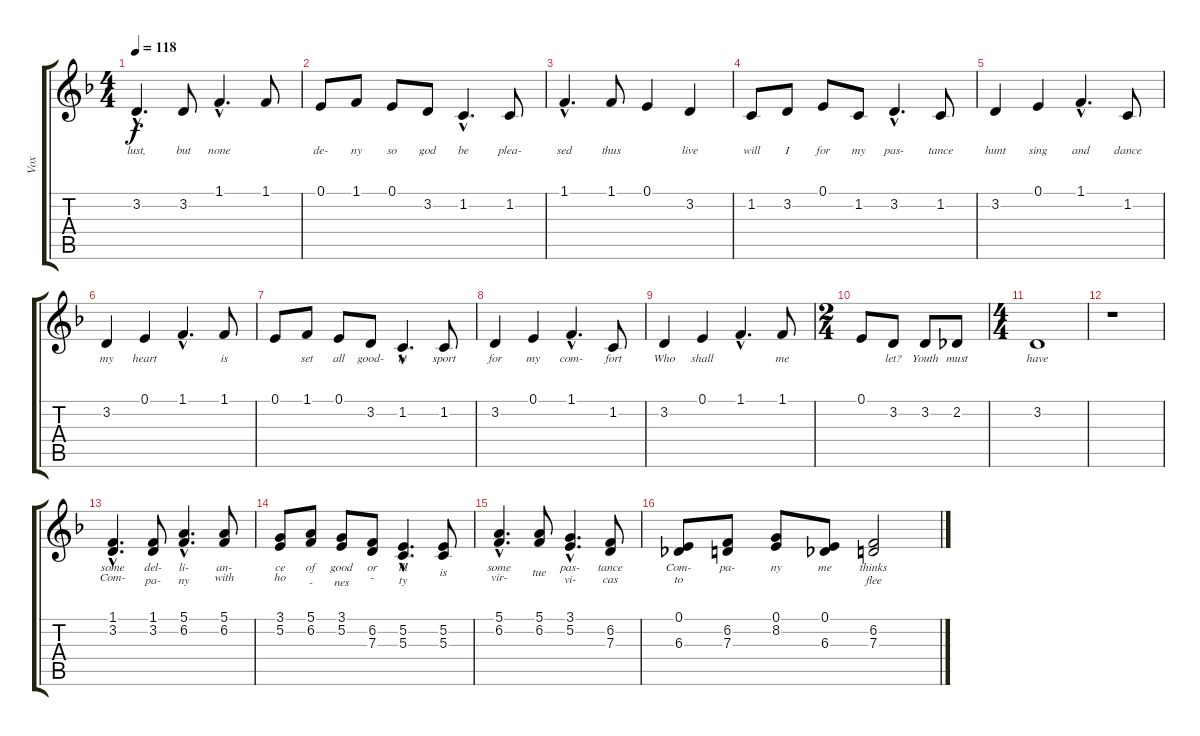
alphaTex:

\track ("Vox" "Vox") {instrument violin}
\staff {score tabs}
\tuning (E4 B3 G3 D3 A2 E2) {hide}
\ts (4 4)
\tempo 118
\clef g2
\ks dminor
3.2{hac}.4{d lyrics (0 "lust,") lyrics (1 "") lyrics (2 "") lyrics (3 "") lyrics (4 "") dy f} 3.2.8{lyrics (0 "but") lyrics (1 "") lyrics (2 "") lyrics (3 "") lyrics (4 "")} 1.1{hac}.4{d lyrics (0 "none") lyrics (1 "") lyrics (2 "") lyrics (3 "") lyrics (4 "")} 1.1.8{lyrics (0 "") lyrics (1 "") lyrics (2 "") lyrics (3 "") lyrics (4 "")} |
0.1.8{lyrics (0 "de-") lyrics (1 "") lyrics (2 "") lyrics (3 "") lyrics (4 "")} 1.1.8{lyrics (0 "ny") lyrics (1 "") lyrics (2 "") lyrics (3 "") lyrics (4 "")} 0.1.8{lyrics (0 "so") lyrics (1 "") lyrics (2 "") lyrics (3 "") lyrics (4 "")} 3.2.8{lyrics (0 "god") lyrics (1 "") lyrics (2 "") lyrics (3 "") lyrics (4 "")} 1.2{hac}.4{d lyrics (0 "be") lyrics (1 "") lyrics (2 "") lyrics (3 "") lyrics (4 "")} 1.2.8{lyrics (0 "plea-") lyrics (1 "") lyrics (2 "") lyrics (3 "") lyrics (4 "")} |
1.1{hac}.4{d lyrics (0 "sed") lyrics (1 "") lyrics (2 "") lyrics (3 "") lyrics (4 "")} 1.1.8{lyrics (0 "thus") lyrics (1 "") lyrics (2 "") lyrics (3 "") lyrics (4 "")} 0.1.4{lyrics (0 "") lyrics (1 "") lyrics (2 "") lyrics (3 "") lyrics (4 "")} 3.2.4{lyrics (0 "live") lyrics (1 "") lyrics (2 "") lyrics (3 "") lyrics (4 "")} |
1.2.8{lyrics (0 "will") lyrics (1 "") lyrics (2 "") lyrics (3 "") lyrics (4 "")} 3.2.8{lyrics (0 "I") lyrics (1 "") lyrics (2 "") lyrics (3 "") lyrics (4 "")} 0.1.8{lyrics (0 "for") lyrics (1 "") lyrics (2 "") lyrics (3 "") lyrics (4 "")} 1.2.8{lyrics (0 "my") lyrics (1 "") lyrics (2 "") lyrics (3 "") lyrics (4 "")} 3.2{hac}.4{d lyrics (0 "pas-") lyrics (1 "") lyrics (2 "") lyrics (3 "") lyrics (4 "")} 1.2.8{lyrics (0 "tance") lyrics (1 "") lyrics (2 "") lyrics (3 "") lyrics (4 "")} |
3.2.4{lyrics (0 "hunt") lyrics (1 "") lyrics (2 "") lyrics (3 "") lyrics (4 "")} 0.1.4{lyrics (0 "sing") lyrics (1 "") lyrics (2 "") lyrics (3 "") lyrics (4 "")} 1.1{hac}.4{d lyrics (0 "and") lyrics (1 "") lyrics (2 "") lyrics (3 "") lyrics (4 "")} 1.2.8{lyrics (0 "dance") lyrics (1 "") lyrics (2 "") lyrics (3 "") lyrics (4 "")} |
3.2.4{lyrics (0 "my") lyrics (1 "") lyrics (2 "") lyrics (3 "") lyrics (4 "")} 0.1.4{lyrics (0 "heart") lyrics (1 "") lyrics (2 "") lyrics (3 "") lyrics (4 "")} 1.1{hac}.4{d lyrics (0 "") lyrics (1 "") lyrics (2 "") lyrics (3 "") lyrics (4 "")} 1.1.8{lyrics (0 "is") lyrics (1 "") lyrics (2 "") lyrics (3 "") lyrics (4 "")} |
0.1.8{lyrics (0 "") lyrics (1 "") lyrics (2 "") lyrics (3 "") lyrics (4 "")} 1.1.8{lyrics (0 "set") lyrics (1 "") lyrics (2 "") lyrics (3 "") lyrics (4 "")} 0.1.8{lyrics (0 "all") lyrics (1 "") lyrics (2 "") lyrics (3 "") lyrics (4 "")} 3.2.8{lyrics (0 "good-") lyrics (1 "") lyrics (2 "") lyrics (3 "") lyrics (4 "")} 1.2{hac}.4{d lyrics (0 "ly") lyrics (1 "") lyrics (2 "") lyrics (3 "") lyrics (4 "")} 1.2.8{lyrics (0 "sport") lyrics (1 "") lyrics (2 "") lyrics (3 "") lyrics (4 "")} |
3.2.4{lyrics (0 "for") lyrics (1 "") lyrics (2 "") lyrics (3 "") lyrics (4 "")} 0.1.4{lyrics (0 "my") lyrics (1 "") lyrics (2 "") lyrics (3 "") lyrics (4 "")} 1.1{hac}.4{d lyrics (0 "com-") lyrics (1 "") lyrics (2 "") lyrics (3 "") lyrics (4 "")} 1.2.8{lyrics (0 "fort") lyrics (1 "") lyrics (2 "") lyrics (3 "") lyrics (4 "")} |
3.2.4{lyrics (0 "Who") lyrics (1 "") lyrics (2 "") lyrics (3 "") lyrics (4 "")} 0.1.4{lyrics (0 "shall") lyrics (1 "") lyrics (2 "") lyrics (3 "") lyrics (4 "")} 1.1{hac}.4{d lyrics (0 "") lyrics (1 "") lyrics (2 "") lyrics (3 "") lyrics (4 "")} 1.1.8{lyrics (0 "me") lyrics (1 "") lyrics (2 "") lyrics (3 "") lyrics (4 "")} |
\ts (2 4)
0.1.8{lyrics (0 "") lyrics (1 "") lyrics (2 "") lyrics (3 "") lyrics (4 "")} 3.2.8{lyrics (0 "let?") lyrics (1 "") lyrics (2 "") lyrics (3 "") lyrics (4 "")} 3.2.8{lyrics (0 "Youth") lyrics (1 "") lyrics (2 "") lyrics (3 "") lyrics (4 "")} 2.2.8{lyrics (0 "must") lyrics (1 "") lyrics (2 "") lyrics (3 "") lyrics (4 "")} |
\ts (4 4)
3.2.1{lyrics (0 "have") lyrics (1 "") lyrics (2 "") lyrics (3 "") lyrics (4 "")} |
r.1 |
(1.1{hac} 3.2{hac}).4{d lyrics (0 "some") lyrics (1 "Com-") lyrics (2 "") lyrics (3 "") lyrics (4 "")} (1.1 3.2).8{lyrics (0 "del-") lyrics (1 "pa-") lyrics (2 "") lyrics (3 "") lyrics (4 "")} (5.1{hac} 6.2{hac}).4{d lyrics (0 "li-") lyrics (1 "ny") lyrics (2 "") lyrics (3 "") lyrics (4 "")} (5.1 6.2).8{lyrics (0 "an-") lyrics (1 "with") lyrics (2 "") lyrics (3 "") lyrics (4 "")} |
(3.1 5.2).8{lyrics (0 "ce") lyrics (1 "ho") lyrics (2 "") lyrics (3 "") lyrics (4 "")} (5.1 6.2).8{lyrics (0 "of") lyrics (1 "-") lyrics (2 "") lyrics (3 "") lyrics (4 "")} (3.1 5.2).8{lyrics (0 "good") lyrics (1 "nes") lyrics (2 "") lyrics (3 "") lyrics (4 "")} (6.2 7.3).8{lyrics (0 "or") lyrics (1 "-") lyrics (2 "") lyrics (3 "") lyrics (4 "")} (5.2{hac} 5.3{hac}).4{d lyrics (0 "ill") lyrics (1 "ty") lyrics (2 "") lyrics (3 "") lyrics (4 "")} (5.2 5.3).8{lyrics (0 "") lyrics (1 "is") lyrics (2 "") lyrics (3 "") lyrics (4 "")} |
(5.1{hac} 6.2{hac}).4{d lyrics (0 "some") lyrics (1 "vir-") lyrics (2 "") lyrics (3 "") lyrics (4 "")} (5.1 6.2).8{lyrics (0 "") lyrics (1 "tue") lyrics (2 "") lyrics (3 "") lyrics (4 "")} (3.1{hac} 5.2{hac}).4{d lyrics (0 "pas-") lyrics (1 "vi-") lyrics (2 "") lyrics (3 "") lyrics (4 "")} (6.2 7.3).8{lyrics (0 "tance") lyrics (1 "cas") lyrics (2 "") lyrics (3 "") lyrics (4 "")} |
(0.1 6.3).8{lyrics (0 "Com-") lyrics (1 "to") lyrics (2 "") lyrics (3 "") lyrics (4 "")} (6.2 7.3).8{lyrics (0 "pa-") lyrics (1 "") lyrics (2 "") lyrics (3 "") lyrics (4 "")} (0.1 8.2).8{lyrics (0 "ny") lyrics (1 "") lyrics (2 "") lyrics (3 "") lyrics (4 "")} (0.1 6.3).8{lyrics (0 "me") lyrics (1 "") lyrics (2 "") lyrics (3 "") lyrics (4 "")} (6.2 7.3).2{lyrics (0 "thinks") lyrics (1 "flee") lyrics (2 "") lyrics (3 "") lyrics (4 "")}
